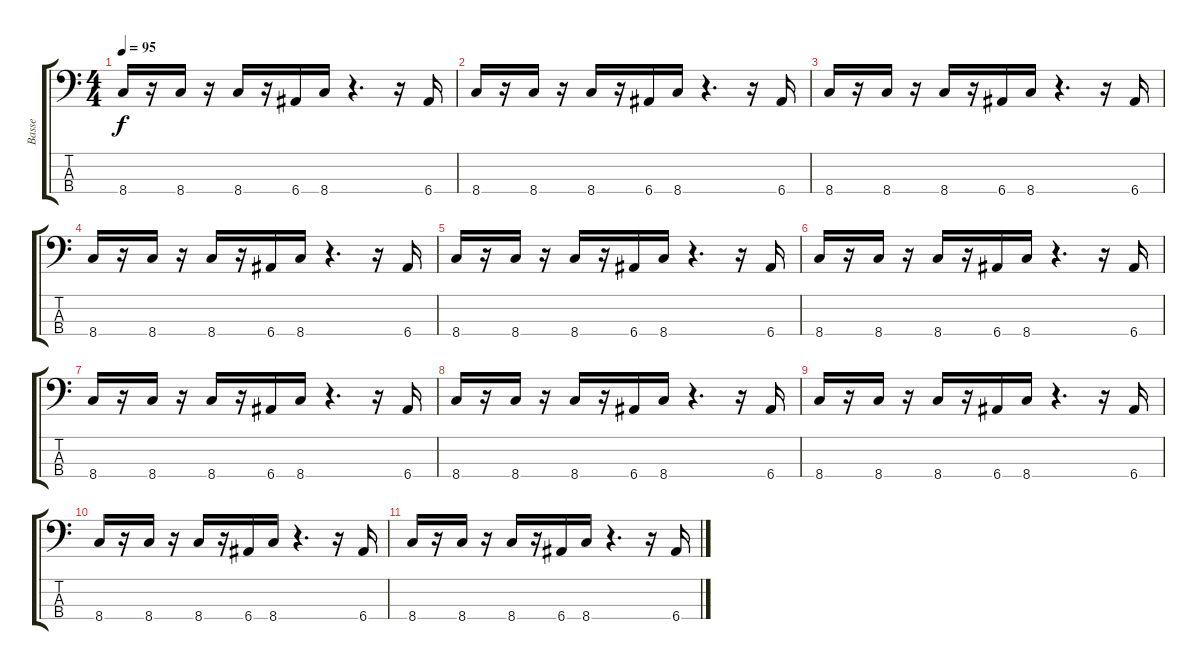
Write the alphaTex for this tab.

\track ("Basse" "Basse") {instrument electricbassfinger}
\staff {score tabs}
\tuning (G2 D2 A1 E1) {hide}
\ts (4 4)
\tempo 95
\clef f4
\ks c
8.4.16{dy f} r.16 8.4.16 r.16 8.4.16 r.16 6.4.16 8.4.16 r.4{d} r.16 6.4.16 |
8.4.16 r.16 8.4.16 r.16 8.4.16 r.16 6.4.16 8.4.16 r.4{d} r.16 6.4.16 |
8.4.16 r.16 8.4.16 r.16 8.4.16 r.16 6.4.16 8.4.16 r.4{d} r.16 6.4.16 |
8.4.16 r.16 8.4.16 r.16 8.4.16 r.16 6.4.16 8.4.16 r.4{d} r.16 6.4.16 |
8.4.16 r.16 8.4.16 r.16 8.4.16 r.16 6.4.16 8.4.16 r.4{d} r.16 6.4.16 |
8.4.16 r.16 8.4.16 r.16 8.4.16 r.16 6.4.16 8.4.16 r.4{d} r.16 6.4.16 |
8.4.16 r.16 8.4.16 r.16 8.4.16 r.16 6.4.16 8.4.16 r.4{d} r.16 6.4.16 |
8.4.16 r.16 8.4.16 r.16 8.4.16 r.16 6.4.16 8.4.16 r.4{d} r.16 6.4.16 |
8.4.16 r.16 8.4.16 r.16 8.4.16 r.16 6.4.16 8.4.16 r.4{d} r.16 6.4.16 |
8.4.16 r.16 8.4.16 r.16 8.4.16 r.16 6.4.16 8.4.16 r.4{d} r.16 6.4.16 |
8.4.16 r.16 8.4.16 r.16 8.4.16 r.16 6.4.16 8.4.16 r.4{d} r.16 6.4.16
